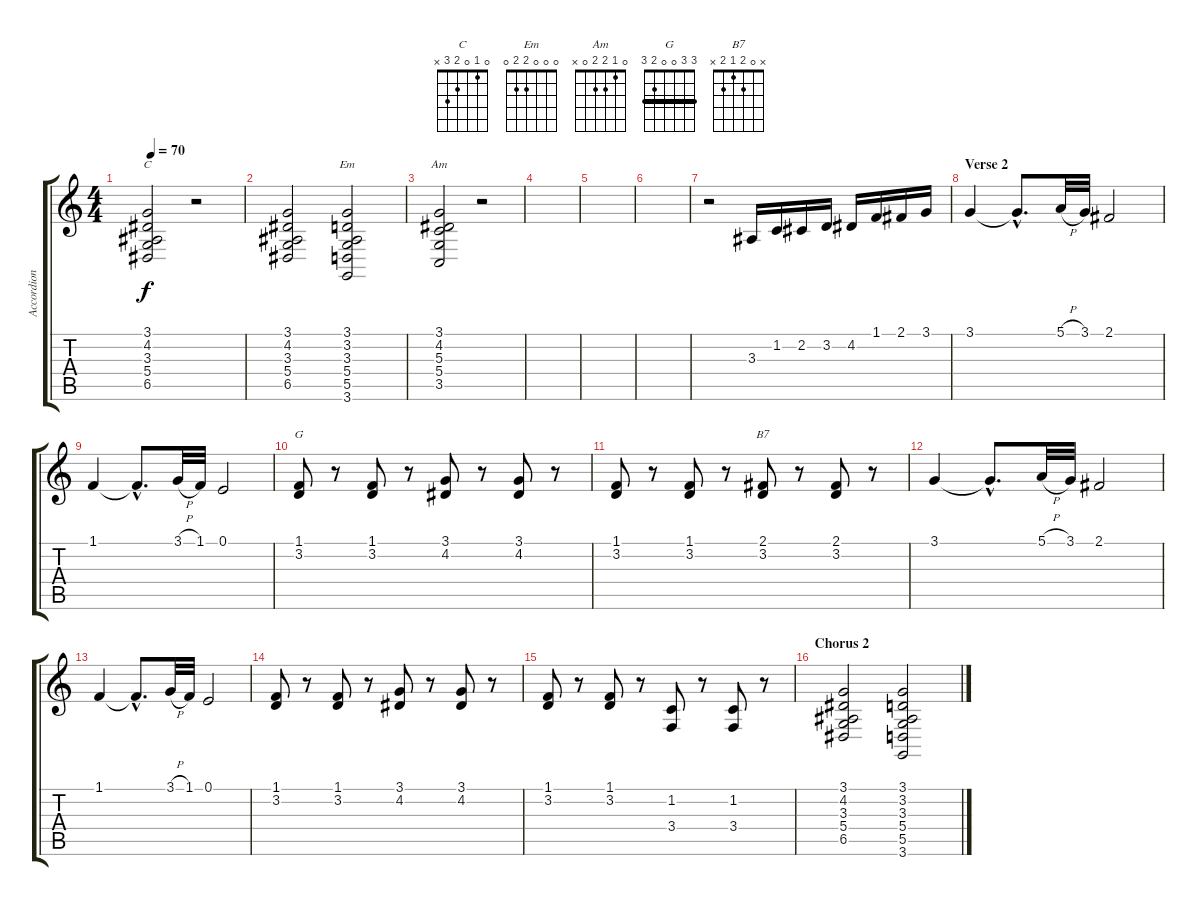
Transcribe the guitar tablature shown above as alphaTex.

\track ("Accordion" "Accordion") {instrument accordion}
\staff {score tabs}
\tuning (E4 B3 G3 D3 A2 E2) {hide}
\chord ("C" 0 1 0 2 3 x)
\chord ("Em" 0 0 0 2 2 0)
\chord ("Am" 0 1 2 2 0 x)
\chord ("G" 3 3 0 0 2 3) {barre 3}
\chord ("B7" x 0 2 1 2 x)
\ts (4 4)
\tempo 70
\clef g2
\ks c
(3.1 4.2 3.3 5.4 6.5).2{ch "C" dy f} r.2 |
(3.1 4.2 3.3 5.4 6.5).2 (3.1 3.2 3.3 5.4 5.5 3.6).2{ch "Em"} |
(3.1 4.2 5.3 5.4 3.5).2{ch "Am"} r.2 |
|
|
|
r.2{volume 11} 3.3.16 1.2.16 2.2.16 3.2.16 4.2.16 1.1.16 2.1.16 3.1.16 |
\section ("" "Verse 2")
3.1.4 3.1{hac t}.8{d} 5.1{h}.32 3.1.32 2.1.2 |
1.1.4 1.1{hac t}.8{d} 3.1{h}.32 1.1.32 0.1.2 |
(1.1 3.2).8{ch "G"} r.8 (1.1 3.2).8 r.8 (3.1 4.2).8 r.8 (3.1 4.2).8 r.8 |
(1.1 3.2).8 r.8 (1.1 3.2).8 r.8 (2.1 3.2).8{ch "B7"} r.8 (2.1 3.2).8 r.8 |
3.1.4 3.1{hac t}.8{d} 5.1{h}.32 3.1.32 2.1.2 |
1.1.4 1.1{hac t}.8{d} 3.1{h}.32 1.1.32 0.1.2 |
(1.1 3.2).8 r.8 (1.1 3.2).8 r.8 (3.1 4.2).8 r.8 (3.1 4.2).8 r.8 |
(1.1 3.2).8 r.8 (1.1 3.2).8 r.8 (1.2 3.4).8 r.8 (1.2 3.4).8 r.8 |
\section ("" "Chorus 2")
(3.1 4.2 3.3 5.4 6.5).2{volume 8} (3.1 3.2 3.3 5.4 5.5 3.6).2
